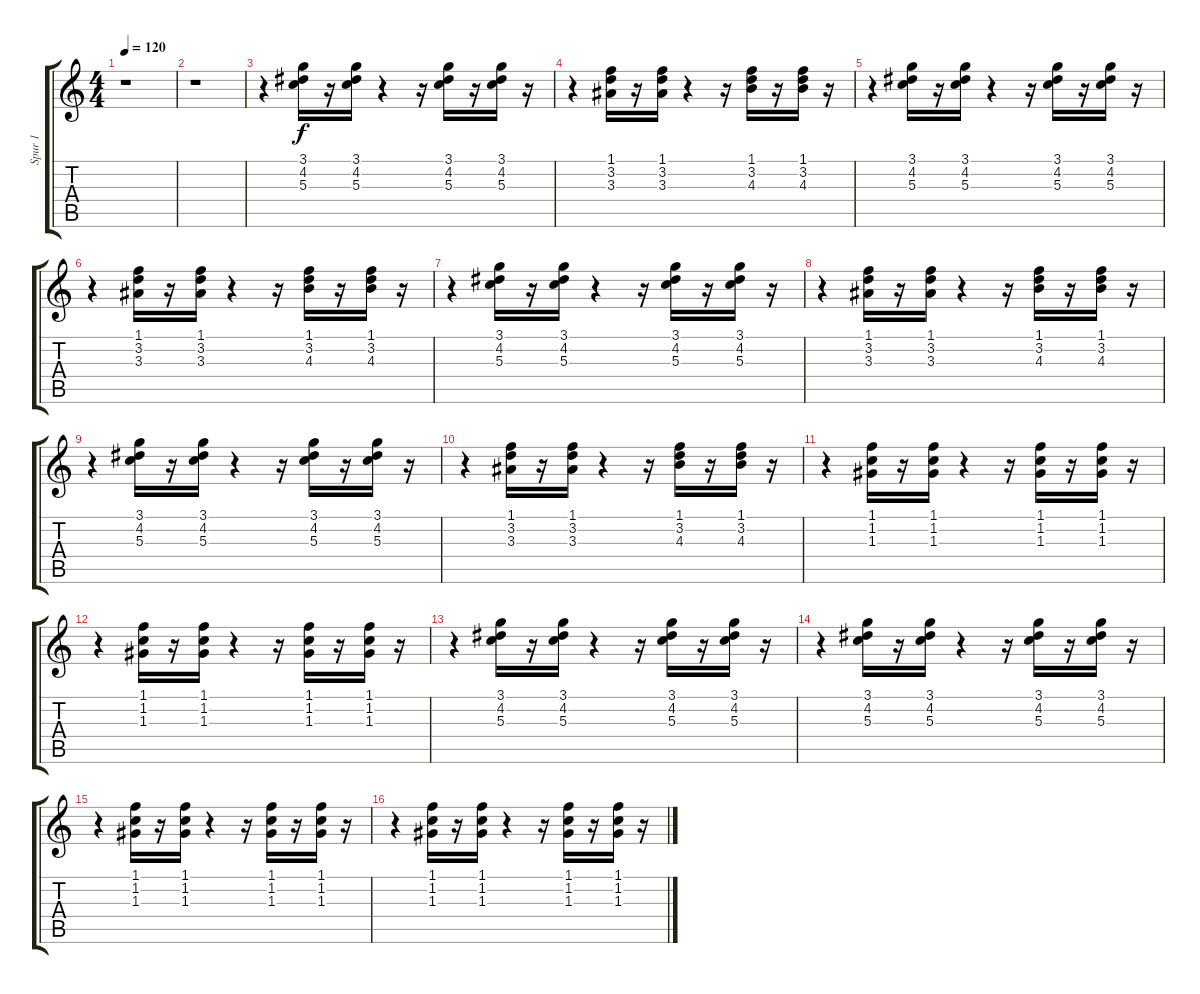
\track ("Spur 1" "Spur 1") {instrument electricguitarclean}
\staff {score tabs}
\tuning (E4 B3 G3 D3 A2 E2) {hide}
\ts (4 4)
\tempo 120
\clef g2
\ks c
r.1{dy f instrument electricguitarclean} |
r.1 |
r.4 (3.1 4.2 5.3).16 r.16 (3.1 4.2 5.3).16 r.4 r.16 (3.1 4.2 5.3).16 r.16 (3.1 4.2 5.3).16 r.16 |
r.4 (1.1 3.2 3.3).16 r.16 (1.1 3.2 3.3).16 r.4 r.16 (1.1 3.2 4.3).16 r.16 (1.1 3.2 4.3).16 r.16 |
r.4 (3.1 4.2 5.3).16 r.16 (3.1 4.2 5.3).16 r.4 r.16 (3.1 4.2 5.3).16 r.16 (3.1 4.2 5.3).16 r.16 |
r.4 (1.1 3.2 3.3).16 r.16 (1.1 3.2 3.3).16 r.4 r.16 (1.1 3.2 4.3).16 r.16 (1.1 3.2 4.3).16 r.16 |
r.4 (3.1 4.2 5.3).16 r.16 (3.1 4.2 5.3).16 r.4 r.16 (3.1 4.2 5.3).16 r.16 (3.1 4.2 5.3).16 r.16 |
r.4 (1.1 3.2 3.3).16 r.16 (1.1 3.2 3.3).16 r.4 r.16 (1.1 3.2 4.3).16 r.16 (1.1 3.2 4.3).16 r.16 |
r.4 (3.1 4.2 5.3).16 r.16 (3.1 4.2 5.3).16 r.4 r.16 (3.1 4.2 5.3).16 r.16 (3.1 4.2 5.3).16 r.16 |
r.4 (1.1 3.2 3.3).16 r.16 (1.1 3.2 3.3).16 r.4 r.16 (1.1 3.2 4.3).16 r.16 (1.1 3.2 4.3).16 r.16 |
r.4 (1.1 1.2 1.3).16 r.16 (1.1 1.2 1.3).16 r.4 r.16 (1.1 1.2 1.3).16 r.16 (1.1 1.2 1.3).16 r.16 |
r.4 (1.1 1.2 1.3).16 r.16 (1.1 1.2 1.3).16 r.4 r.16 (1.1 1.2 1.3).16 r.16 (1.1 1.2 1.3).16 r.16 |
r.4 (3.1 4.2 5.3).16 r.16 (3.1 4.2 5.3).16 r.4 r.16 (3.1 4.2 5.3).16 r.16 (3.1 4.2 5.3).16 r.16 |
r.4 (3.1 4.2 5.3).16 r.16 (3.1 4.2 5.3).16 r.4 r.16 (3.1 4.2 5.3).16 r.16 (3.1 4.2 5.3).16 r.16 |
r.4 (1.1 1.2 1.3).16 r.16 (1.1 1.2 1.3).16 r.4 r.16 (1.1 1.2 1.3).16 r.16 (1.1 1.2 1.3).16 r.16 |
r.4 (1.1 1.2 1.3).16 r.16 (1.1 1.2 1.3).16 r.4 r.16 (1.1 1.2 1.3).16 r.16 (1.1 1.2 1.3).16 r.16
